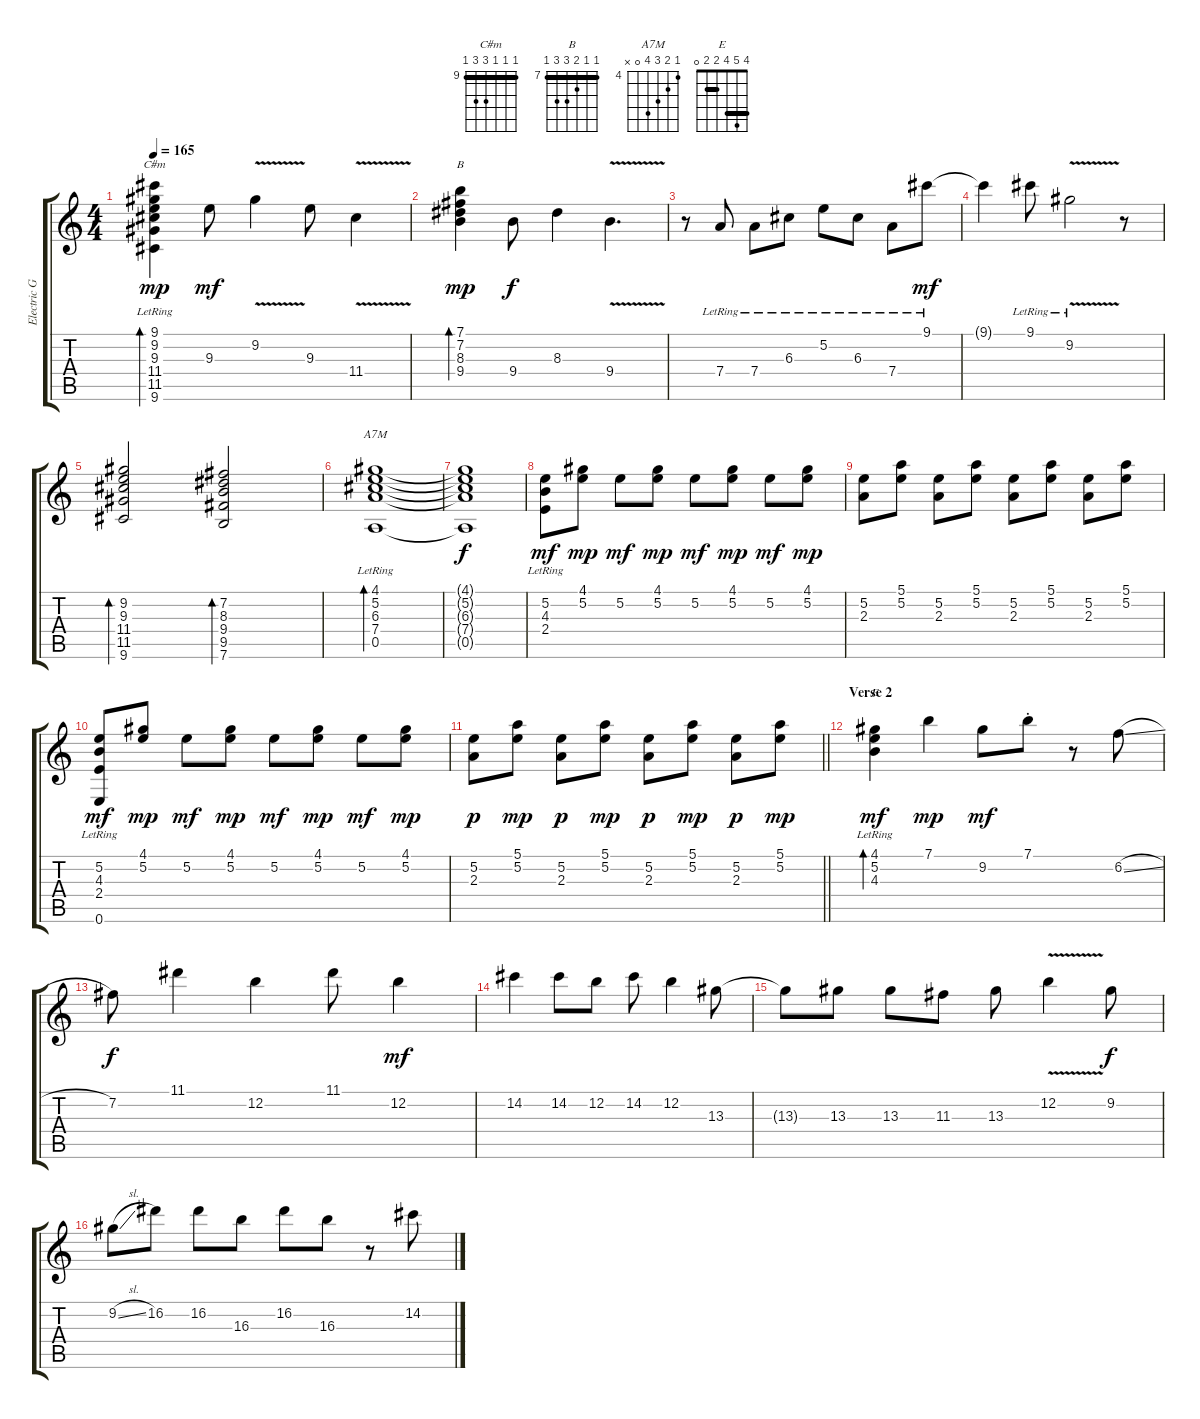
\track ("Electric Guitar (Ville)" "Electric G") {instrument electricguitarjazz}
\staff {score tabs}
\tuning (E4 B3 G3 D3 A2 E2) {hide}
\chord ("C#m" 9 9 9 11 11 9) {firstfret 9 barre 9}
\chord ("B" 7 7 8 9 9 7) {firstfret 7 barre 7}
\chord ("A7M" 4 5 6 7 0 x) {firstfret 4}
\chord ("E" 4 5 4 2 2 0) {barre (2 4)}
\ts (4 4)
\tempo 165
\clef g2
\ks c
(9.1 9.2{lr} 9.3{lr} 11.4{lr} 11.5{lr} 9.6{lr}).4{bd 120 ch "C#m" dy mp} 9.3.8{dy mf} 9.2{v}.4 9.3.8 11.4{v}.4 |
(7.1 7.2 8.3 9.4).4{bd 60 ch "B" dy mp} 9.4.8{dy f} 8.3.4 9.4{v}.4{d} |
r.8 7.4{lr}.8 7.4{lr}.8 6.3{lr}.8 5.2{lr}.8 6.3{lr}.8 7.4{lr}.8 9.1{lr}.8{dy mf} |
9.1{t}.4 9.1{lr}.8 9.2{v lr}.2 r.8 |
(9.2 9.3 11.4 11.5 9.6).2{bd 120} (7.2 8.3 9.4 9.5 7.6).2{bd 120} |
(4.1{lr} 5.2{lr} 6.3{lr} 7.4{lr} 0.5{lr}).1{bd 120 ch "A7M"} |
(4.1{t} 5.2{t} 6.3{t} 7.4{t} 0.5{t}).1{dy f} |
(5.2{lr} 4.3{lr} 2.4{lr}).8{dy mf} (4.1 5.2).8{dy mp} 5.2.8{dy mf} (4.1 5.2).8{dy mp} 5.2.8{dy mf} (4.1 5.2).8{dy mp} 5.2.8{dy mf} (4.1 5.2).8{dy mp} |
(5.2 2.3).8 (5.1 5.2).8 (5.2 2.3).8 (5.1 5.2).8 (5.2 2.3).8 (5.1 5.2).8 (5.2 2.3).8 (5.1 5.2).8 |
(5.2{lr} 4.3 2.4 0.6{lr}).8{dy mf} (4.1 5.2).8{dy mp} 5.2.8{dy mf} (4.1 5.2).8{dy mp} 5.2.8{dy mf} (4.1 5.2).8{dy mp} 5.2.8{dy mf} (4.1 5.2).8{dy mp} |
\barLineRight lightlight
(5.2 2.3).8{dy p} (5.1 5.2).8{dy mp} (5.2 2.3).8{dy p} (5.1 5.2).8{dy mp} (5.2 2.3).8{dy p} (5.1 5.2).8{dy mp} (5.2 2.3).8{dy p} (5.1 5.2).8{dy mp} |
\section ("" "Verse 2")
(4.1{lr} 5.2{lr} 4.3{lr}).4{bd 120 ch "E" dy mf volume 12} 7.1.4{dy mp} 9.2.8{dy mf} 7.1{st}.8 r.8 6.2{sl}.8 |
7.2.8{dy f} 11.1.4 12.2.4 11.1.8 12.2.4{dy mf} |
14.2.4 14.2.8 12.2.8 14.2.8 12.2.4 13.3.8 |
13.3{t}.8 13.3.8 13.3.8 11.3.8 13.3.8 12.2{v}.4 9.2.8{dy f} |
9.2{sl}.8 16.2.8 16.2.8 16.3.8 16.2.8 16.3.8 r.8 14.2.8
